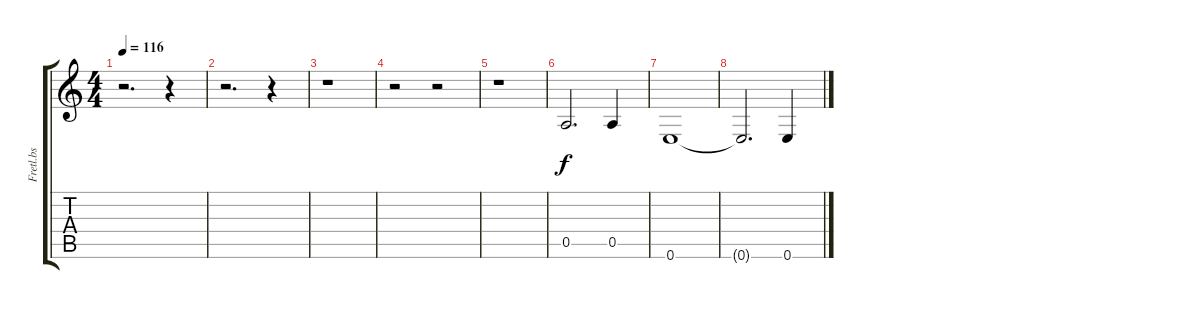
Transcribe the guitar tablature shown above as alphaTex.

\track ("Fretl.bs" "Fretl.bs") {instrument fretlessbass}
\staff {score tabs}
\tuning (E4 B3 G3 D3 A2 E2) {hide}
\ts (4 4)
\tempo 116
\clef g2
\ks c
r.2{d dy f} r.4 |
r.2{d} r.4 |
r.1 |
r.2 r.2 |
r.1 |
0.5.2{d} 0.5.4 |
0.6.1 |
0.6{t}.2{d} 0.6.4
